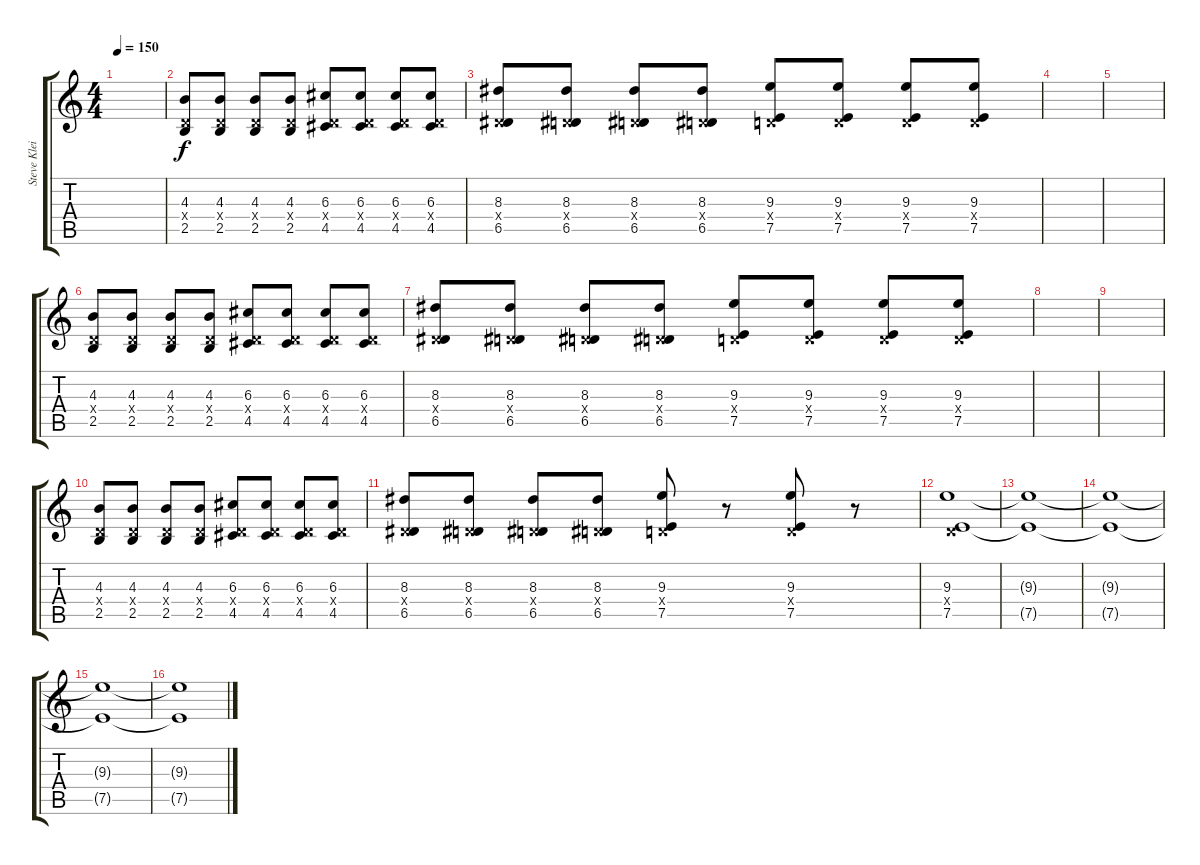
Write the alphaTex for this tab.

\track ("Steve Klein - Extra Guitar" "Steve Klei") {instrument distortionguitar}
\staff {score tabs}
\tuning (E4 B3 G3 D3 A2 E2) {hide}
\ts (4 4)
\tempo 150
\clef g2
\ks c
|
(4.3 0.4{x} 2.5).8 (4.3 0.4{x} 2.5).8 (4.3 0.4{x} 2.5).8 (4.3 0.4{x} 2.5).8 (6.3 0.4{x} 4.5).8 (6.3 0.4{x} 4.5).8 (6.3 0.4{x} 4.5).8 (6.3 0.4{x} 4.5).8 |
(8.3 0.4{x} 6.5).8 (8.3 0.4{x} 6.5).8 (8.3 0.4{x} 6.5).8 (8.3 0.4{x} 6.5).8 (9.3 0.4{x} 7.5).8 (9.3 0.4{x} 7.5).8 (9.3 0.4{x} 7.5).8 (9.3 0.4{x} 7.5).8 |
|
|
(4.3 0.4{x} 2.5).8 (4.3 0.4{x} 2.5).8 (4.3 0.4{x} 2.5).8 (4.3 0.4{x} 2.5).8 (6.3 0.4{x} 4.5).8 (6.3 0.4{x} 4.5).8 (6.3 0.4{x} 4.5).8 (6.3 0.4{x} 4.5).8 |
(8.3 0.4{x} 6.5).8 (8.3 0.4{x} 6.5).8 (8.3 0.4{x} 6.5).8 (8.3 0.4{x} 6.5).8 (9.3 0.4{x} 7.5).8 (9.3 0.4{x} 7.5).8 (9.3 0.4{x} 7.5).8 (9.3 0.4{x} 7.5).8 |
|
|
(4.3 0.4{x} 2.5).8 (4.3 0.4{x} 2.5).8 (4.3 0.4{x} 2.5).8 (4.3 0.4{x} 2.5).8 (6.3 0.4{x} 4.5).8 (6.3 0.4{x} 4.5).8 (6.3 0.4{x} 4.5).8 (6.3 0.4{x} 4.5).8 |
(8.3 0.4{x} 6.5).8 (8.3 0.4{x} 6.5).8 (8.3 0.4{x} 6.5).8 (8.3 0.4{x} 6.5).8 (9.3 0.4{x} 7.5).8 r.8 (9.3 0.4{x} 7.5).8 r.8 |
(9.3 0.4{x} 7.5).1 |
(9.3{t} 7.5{t}).1{dy f} |
(9.3{t} 7.5{t}).1 |
(9.3{t} 7.5{t}).1 |
(9.3{t} 7.5{t}).1
